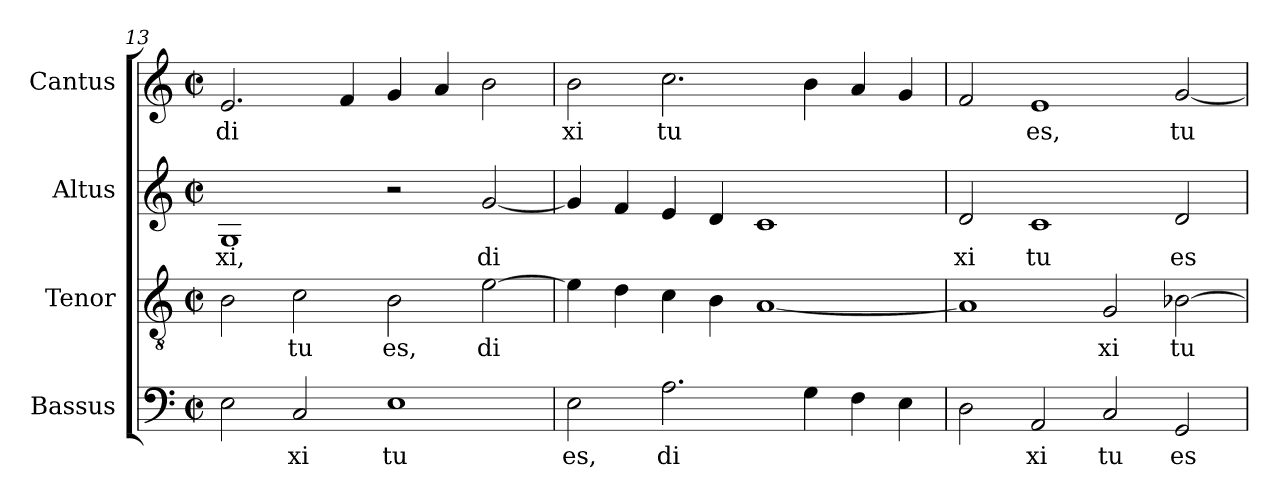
**kern	**text	**kern	**text	**kern	**text	**kern	**text
*part4	*part4	*part3	*part3	*part2	*part2	*part1	*part1
*staff4	*staff4	*staff3	*staff3	*staff2	*staff2	*staff1	*staff1
*I"Bassus	*	*I"Tenor	*	*I"Altus	*	*I"Cantus	*
*clefF4	*	*clefGv2	*	*clefG2	*	*clefG2	*
*k[]	*	*k[]	*	*k[]	*	*k[]	*
*C:	*	*C:	*	*C:	*	*C:	*
*M2/2	*	*M2/2	*	*M2/2	*	*M2/2	*
*met(c|)	*	*met(c|)	*	*met(c|)	*	*met(c|)	*
=13	=13	=13	=13	=13	=13	=13	=13
!	!LO:LY:b:cj	!	!LO:LY:b:cj	!	!LO:LY:b:cj	!	!LO:LY:b:cj
2E\	--	2B\	.	1G	xi,	2.e/	di
!	!LO:LY:b:cj	!	!LO:LY:b:cj	!	!	!	!
2C/	-xi	2c\	tu	.	.	.	.
!	!	!	!	!	!	!	!LO:LY:b:cj
.	.	.	.	.	.	4f/	.
!	!LO:LY:b:cj	!	!LO:LY:b:cj	!	!	!	!LO:LY:b:cj
1E	tu	2B\	es,	2r	.	4g/	.
!	!	!	!	!	!	!	!LO:LY:b:cj
.	.	.	.	.	.	4a/	.
!	!	!	!LO:LY:b:cj	!	!LO:LY:b:cj	!	!LO:LY:b:cj
.	.	[>2e\	di	[<2g/	di	2b\	.
=14	=14	=14	=14	=14	=14	=14	=14
!	!LO:LY:b:cj	!	!LO:LY:b:cj	!	!LO:LY:b:cj	!	!LO:LY:b:cj
2E\	es,	4e\]	.	4g/]	.	2b\	xi
!	!	!	!LO:LY:b:cj	!	!LO:LY:b:cj	!	!
.	.	4d\	.	4f/	.	.	.
!	!LO:LY:b:cj	!	!LO:LY:b:cj	!	!LO:LY:b:cj	!	!LO:LY:b:cj
2.A\	di-	4c\	.	4e/	.	2.cc\	tu
!	!	!	!LO:LY:b:cj	!	!LO:LY:b:cj	!	!
.	.	4B\	.	4d/	.	.	.
!	!	!	!LO:LY:b:cj	!	!LO:LY:b:cj	!	!
.	.	[<1A	.	1c	.	.	.
!	!LO:LY:b:cj	!	!	!	!	!	!LO:LY:b:cj
4G\	--	.	.	.	.	4b\	.
!	!LO:LY:b:cj	!	!	!	!	!	!LO:LY:b:cj
4F\	--	.	.	.	.	4a/	.
!	!LO:LY:b:cj	!	!	!	!	!	!LO:LY:b:cj
4E\	--	.	.	.	.	4g/	.
=15	=15	=15	=15	=15	=15	=15	=15
!	!LO:LY:b:cj	!	!LO:LY:b:cj	!	!LO:LY:b:cj	!	!LO:LY:b:cj
2D\	--	1A]	.	2d/	xi	2f/	.
!	!LO:LY:b:cj	!	!	!	!LO:LY:b:cj	!	!LO:LY:b:cj
2AA/	-xi	.	.	1c	tu	1e	es,
!	!LO:LY:b:cj	!	!LO:LY:b:cj	!	!	!	!
2C/	tu	2G/	xi	.	.	.	.
!	!LO:LY:b:cj	!	!LO:LY:b:cj	!	!LO:LY:b:cj	!	!LO:LY:b:cj
2GG/	es	[>2B-X\	tu	2d/	es	[>2g/	tu
=	=	=	=	=	=	=	=
*-	*-	*-	*-	*-	*-	*-	*-
